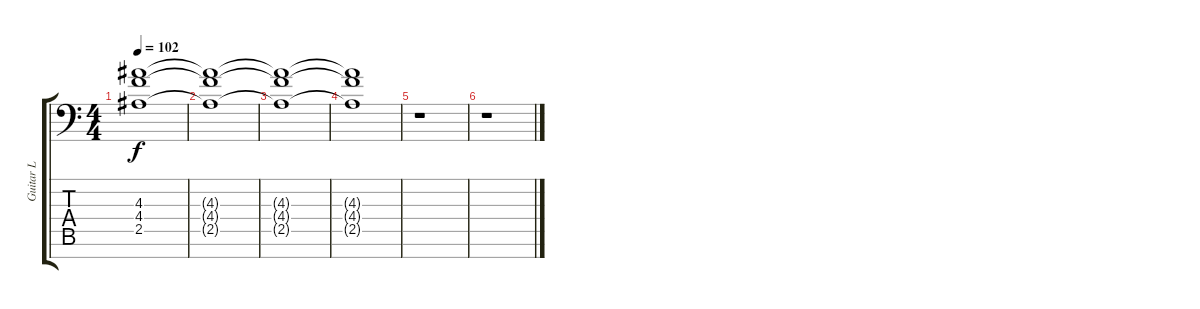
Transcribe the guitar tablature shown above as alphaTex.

\track ("Guitar L" "Guitar L") {instrument distortionguitar}
\staff {score tabs}
\tuning (Eb4 Bb3 Gb3 Db3 Ab2 Eb2 Bb1) {hide}
\ts (4 4)
\tempo 102
\clef f4
\ks c
(4.3{t} 4.4{t} 2.5{t}).1{dy f volume 0} |
(4.3{t} 4.4{t} 2.5{t}).1 |
(4.3{t} 4.4{t} 2.5{t}).1 |
(4.3{t} 4.4{t} 2.5{t}).1 |
r.1 |
r.1
